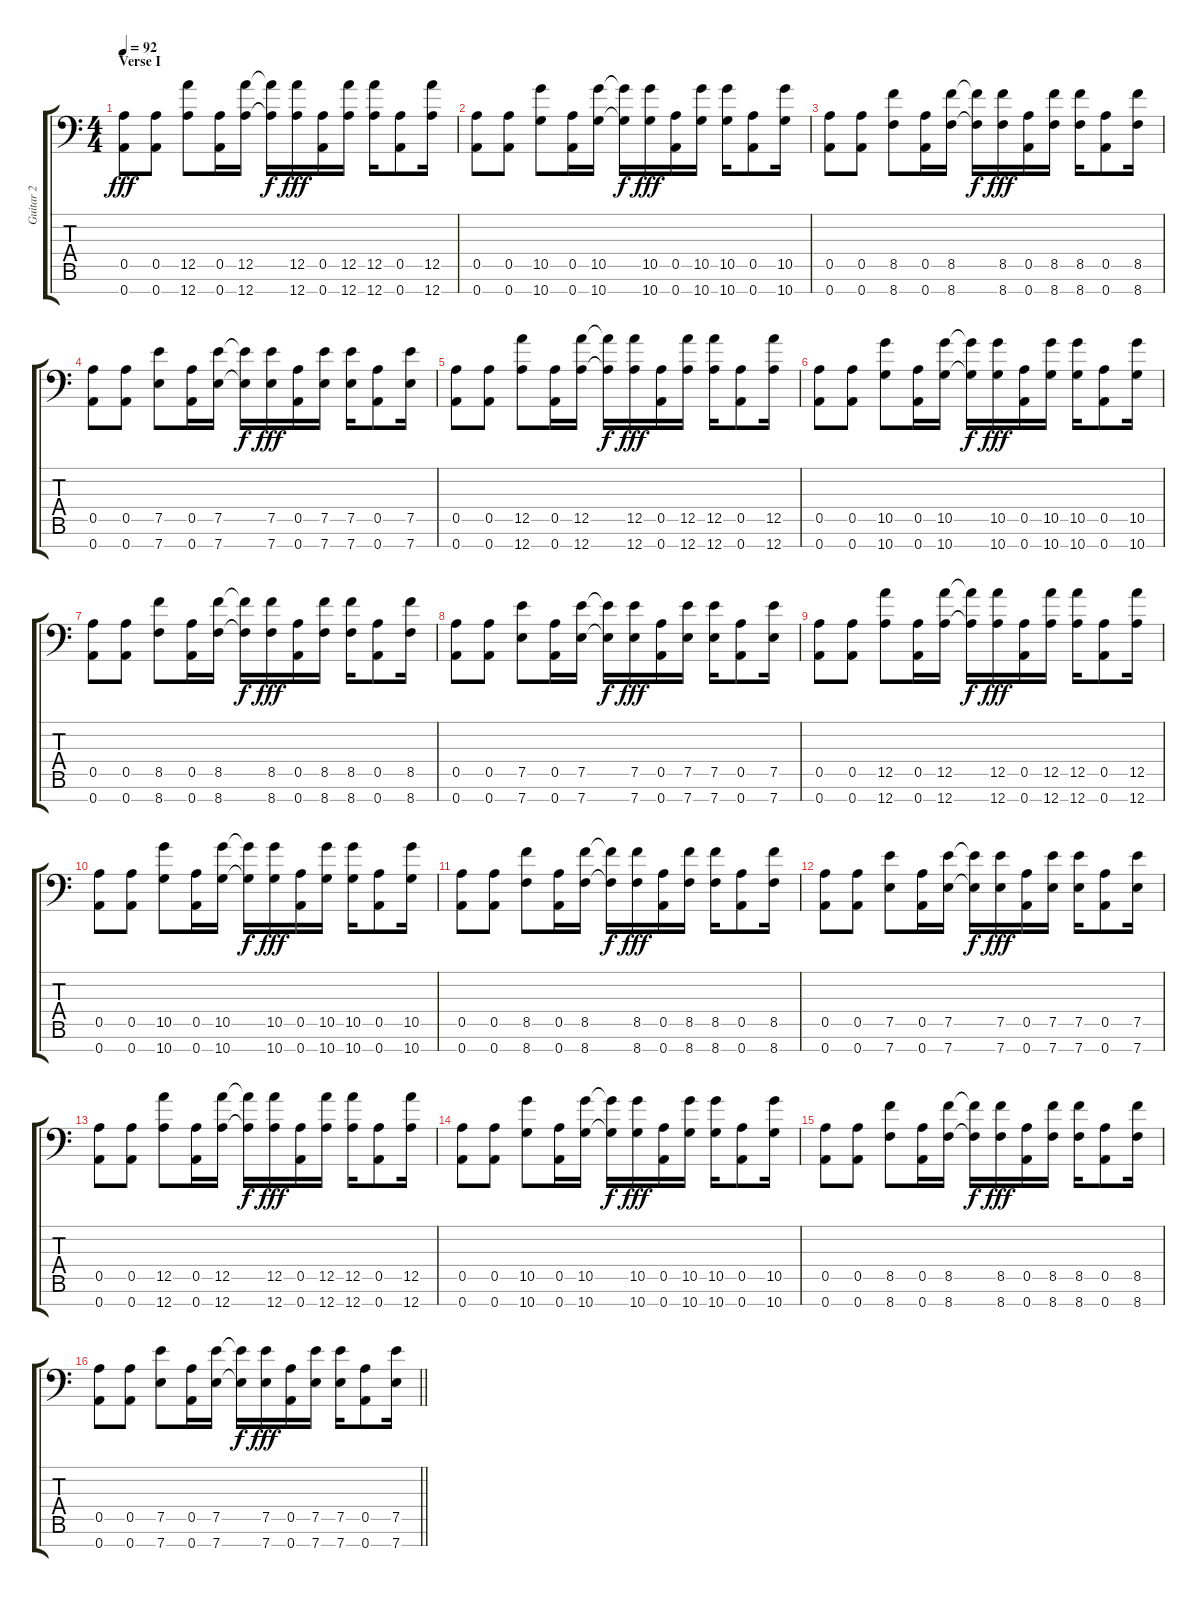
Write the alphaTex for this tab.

\track ("Guitar 2" "Guitar 2") {instrument distortionguitar}
\staff {score tabs}
\tuning (E4 B3 G3 D3 A2 E2 A1) {hide}
\ts (4 4)
\section ("" "Verse I")
\tempo 92
\clef f4
\ks c
(0.5 0.7).8{dy fff} (0.5 0.7).8 (12.5 12.7).8 (0.5 0.7).16 (12.5 12.7).16 (12.5{t} 12.7{t}).16{dy f} (12.5 12.7).16{dy fff} (0.5 0.7).16 (12.5 12.7).16 (12.5 12.7).16 (0.5 0.7).8 (12.5 12.7).16 |
(0.5 0.7).8 (0.5 0.7).8 (10.5 10.7).8 (0.5 0.7).16 (10.5 10.7).16 (10.5{t} 10.7{t}).16{dy f} (10.5 10.7).16{dy fff} (0.5 0.7).16 (10.5 10.7).16 (10.5 10.7).16 (0.5 0.7).8 (10.5 10.7).16 |
(0.5 0.7).8 (0.5 0.7).8 (8.5 8.7).8 (0.5 0.7).16 (8.5 8.7).16 (8.5{t} 8.7{t}).16{dy f} (8.5 8.7).16{dy fff} (0.5 0.7).16 (8.5 8.7).16 (8.5 8.7).16 (0.5 0.7).8 (8.5 8.7).16 |
(0.5 0.7).8 (0.5 0.7).8 (7.5 7.7).8 (0.5 0.7).16 (7.5 7.7).16 (7.5{t} 7.7{t}).16{dy f} (7.5 7.7).16{dy fff} (0.5 0.7).16 (7.5 7.7).16 (7.5 7.7).16 (0.5 0.7).8 (7.5 7.7).16 |
(0.5 0.7).8 (0.5 0.7).8 (12.5 12.7).8 (0.5 0.7).16 (12.5 12.7).16 (12.5{t} 12.7{t}).16{dy f} (12.5 12.7).16{dy fff} (0.5 0.7).16 (12.5 12.7).16 (12.5 12.7).16 (0.5 0.7).8 (12.5 12.7).16 |
(0.5 0.7).8 (0.5 0.7).8 (10.5 10.7).8 (0.5 0.7).16 (10.5 10.7).16 (10.5{t} 10.7{t}).16{dy f} (10.5 10.7).16{dy fff} (0.5 0.7).16 (10.5 10.7).16 (10.5 10.7).16 (0.5 0.7).8 (10.5 10.7).16 |
(0.5 0.7).8 (0.5 0.7).8 (8.5 8.7).8 (0.5 0.7).16 (8.5 8.7).16 (8.5{t} 8.7{t}).16{dy f} (8.5 8.7).16{dy fff} (0.5 0.7).16 (8.5 8.7).16 (8.5 8.7).16 (0.5 0.7).8 (8.5 8.7).16 |
(0.5 0.7).8 (0.5 0.7).8 (7.5 7.7).8 (0.5 0.7).16 (7.5 7.7).16 (7.5{t} 7.7{t}).16{dy f} (7.5 7.7).16{dy fff} (0.5 0.7).16 (7.5 7.7).16 (7.5 7.7).16 (0.5 0.7).8 (7.5 7.7).16 |
(0.5 0.7).8 (0.5 0.7).8 (12.5 12.7).8 (0.5 0.7).16 (12.5 12.7).16 (12.5{t} 12.7{t}).16{dy f} (12.5 12.7).16{dy fff} (0.5 0.7).16 (12.5 12.7).16 (12.5 12.7).16 (0.5 0.7).8 (12.5 12.7).16 |
(0.5 0.7).8 (0.5 0.7).8 (10.5 10.7).8 (0.5 0.7).16 (10.5 10.7).16 (10.5{t} 10.7{t}).16{dy f} (10.5 10.7).16{dy fff} (0.5 0.7).16 (10.5 10.7).16 (10.5 10.7).16 (0.5 0.7).8 (10.5 10.7).16 |
(0.5 0.7).8 (0.5 0.7).8 (8.5 8.7).8 (0.5 0.7).16 (8.5 8.7).16 (8.5{t} 8.7{t}).16{dy f} (8.5 8.7).16{dy fff} (0.5 0.7).16 (8.5 8.7).16 (8.5 8.7).16 (0.5 0.7).8 (8.5 8.7).16 |
(0.5 0.7).8 (0.5 0.7).8 (7.5 7.7).8 (0.5 0.7).16 (7.5 7.7).16 (7.5{t} 7.7{t}).16{dy f} (7.5 7.7).16{dy fff} (0.5 0.7).16 (7.5 7.7).16 (7.5 7.7).16 (0.5 0.7).8 (7.5 7.7).16 |
(0.5 0.7).8 (0.5 0.7).8 (12.5 12.7).8 (0.5 0.7).16 (12.5 12.7).16 (12.5{t} 12.7{t}).16{dy f} (12.5 12.7).16{dy fff} (0.5 0.7).16 (12.5 12.7).16 (12.5 12.7).16 (0.5 0.7).8 (12.5 12.7).16 |
(0.5 0.7).8 (0.5 0.7).8 (10.5 10.7).8 (0.5 0.7).16 (10.5 10.7).16 (10.5{t} 10.7{t}).16{dy f} (10.5 10.7).16{dy fff} (0.5 0.7).16 (10.5 10.7).16 (10.5 10.7).16 (0.5 0.7).8 (10.5 10.7).16 |
(0.5 0.7).8 (0.5 0.7).8 (8.5 8.7).8 (0.5 0.7).16 (8.5 8.7).16 (8.5{t} 8.7{t}).16{dy f} (8.5 8.7).16{dy fff} (0.5 0.7).16 (8.5 8.7).16 (8.5 8.7).16 (0.5 0.7).8 (8.5 8.7).16 |
\barLineRight lightlight
(0.5 0.7).8 (0.5 0.7).8 (7.5 7.7).8 (0.5 0.7).16 (7.5 7.7).16 (7.5{t} 7.7{t}).16{dy f} (7.5 7.7).16{dy fff} (0.5 0.7).16 (7.5 7.7).16 (7.5 7.7).16 (0.5 0.7).8 (7.5 7.7).16
